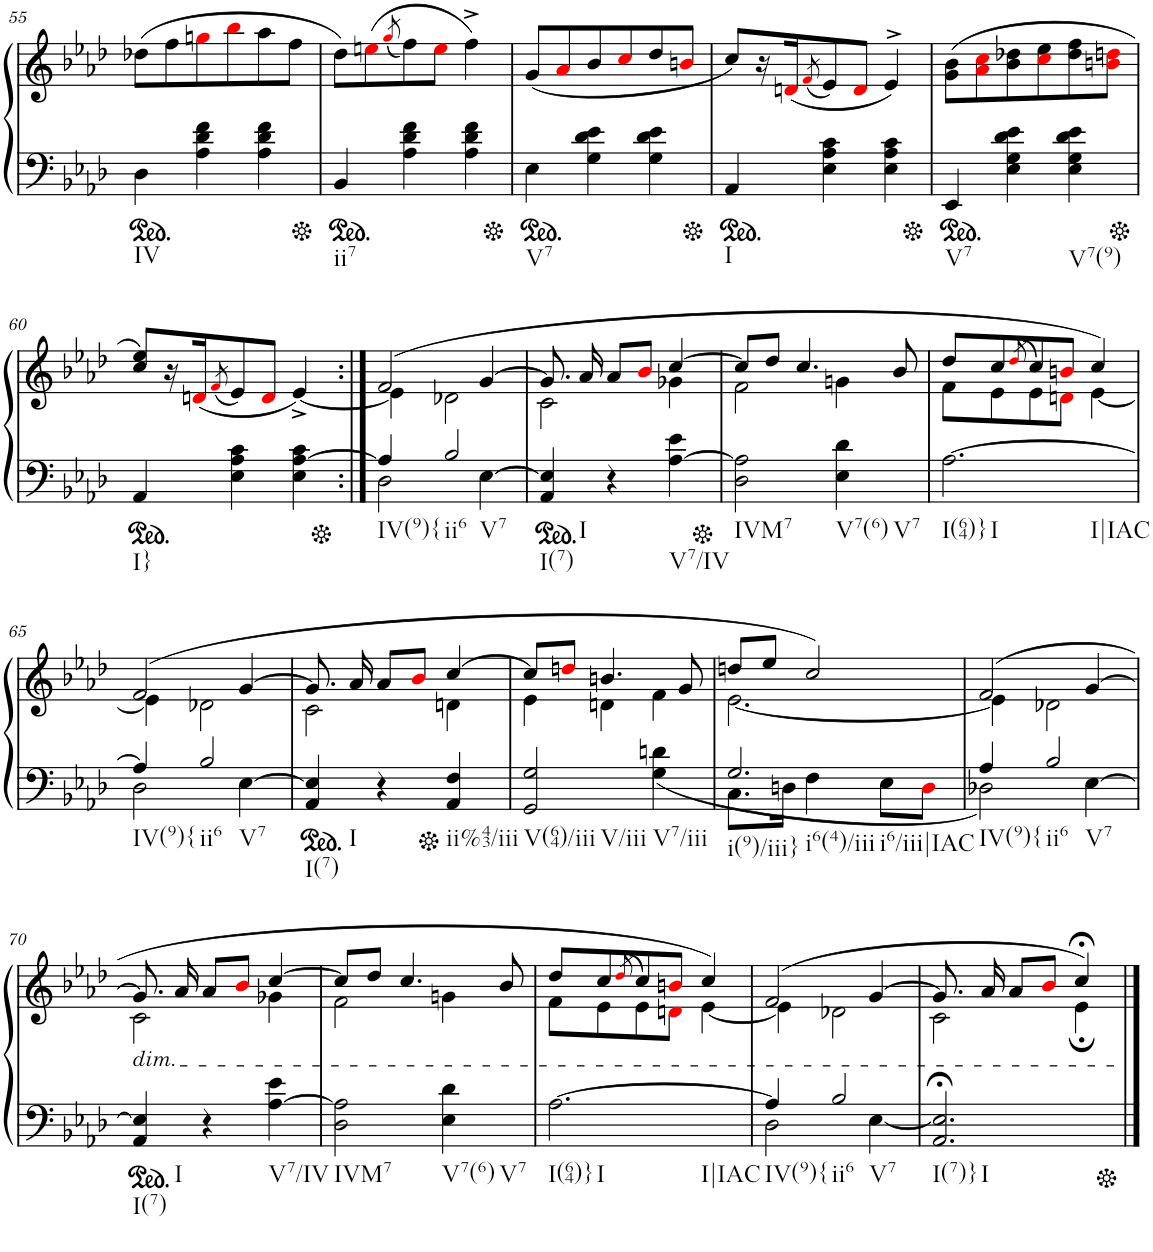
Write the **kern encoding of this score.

**kern	**kern
*part2	*part1
*staff2	*staff1
*I"piano	*I"piano
*I'Pno	*I'Pno
!!LO:PB:g=z
*clefF4	*clefG2
*k[b-e-a-d-]	*k[b-e-a-d-]
*A-:	*A-:
*M3/4	*M3/4
*ped	*
=55	=55
!LO:TX:b:t=IV	!
4D-\	(8dd-X\L
.	8ff\
4A-\ 4d-\ 4f\	8ggni\
.	8bb-i\
4A-\ 4d-\ 4f\	8aa-\
.	8ff\J
=56	=56
*Xped	*
*ped	*
!LO:TX:b:t=ii7	!
4BB-/	8dd-\L)
.	(8eeni\
.	(8qggi/
4A-\ 4d-\ 4f\	8ff\)
.	8eei\J
4A-\ 4d-\ 4f\	4ff^\)
=57	=57
*Xped	*
*ped	*
!LO:TX:b:t=V7	!
4E-\	(8g/L
.	8a-i/
4G\ 4d-\ 4e-\	8b-/
.	8cci/
4G\ 4d-\ 4e-\	8dd-/
.	8bni/J
=58	=58
*Xped	*
*ped	*
!LO:TX:b:t=I	!
4AA-/	8cc/L)
.	16r
.	(16dni/J
.	(8qfi/
4E-\ 4A-\ 4c\	8e-/)
.	8di/J
4E-\ 4A-\ 4c\	4e-^>/)
=59	=59
*Xped	*
*ped	*
!LO:TX:b:t=V7	!
4EE-/	(8g\ 8b-\L
.	8a-i\ 8cci\
4E-\ 4G\ 4d-\ 4e-\	8b-\ 8dd-X\
.	8cci\ 8ee-\
!LO:TX:b:t=V7(9)	!
4E-\ 4G\ 4d-\ 4e-\	8dd-\ 8ff\
.	8bni\ 8ddni\J
!!LO:LB:g=z
=60	=60
*Xped	*
*ped	*
!LO:TX:b:t=I}	!
4AA-/	8cc/ 8ee-/L)
.	16r
.	(16dni/J
.	(8qfi/
4E-\ 4A-\ 4c\	8e-/)
.	8di/J
4E-\ [4A-\ 4c\	[<4e-^/)
=61:|!	=61:|!
*Xped	*
*^	*^
!LO:TX:b:t=IV(9){	!	!	!
4A-/]	2D-\	(2f/	4e-\]
!LO:TX:b:t=ii6	!	!	!
!LO:TX:b:t=V7	!	!	!
2B-/	.	.	2d-X\
.	[>4E-\	[4g/	.
*v	*v	*	*
=62	=62	=62
*ped	*	*
*^	*	*
!LO:TX:b:t=I(7)	!	!	!
!LO:TX:b:t=I	!	!	!
*v	*v	*	*
4AA-/ 4E-/]	8.g/]	2c\
.	16a-/	.
4r	8a-/L	.
.	8b-i/J	.
!LO:TX:b:t=V7/IV	!	!
[>4A-\ 4e-\	[4cc/	4g-X\
=63	=63	=63
*Xped	*	*
!LO:TX:b:t=IVM7	!	!
2D-\ 2A-\]	8cc/L]	2f\
.	8dd-/J	.
.	4.cc/	.
!LO:TX:b:t=V7(6)	!	!
!LO:TX:b:t=V7	!	!
4E-\ 4d-\	.	4gn\
.	8b-/	.
=64	=64	=64
!LO:TX:b:t=I(64)}	!	!
!LO:TX:b:t=I	!	!
!LO:TX:b:t=I|IAC	!	!
[>2.A-\	8dd-/L	8f\L
.	8cc/	8e-\
.	(8qdd-i/	.
.	8cc/)	8e-\
.	8bni/J	8dni\J
.	4cc/)	[4e-\
!!LO:LB:g=z	!!
=65	=65	=65
*^	*	*
!LO:TX:b:t=IV(9){	!	!	!
4A-/]	2D-\	(2f/	4e-\]
!LO:TX:b:t=ii6	!	!	!
!LO:TX:b:t=V7	!	!	!
2B-/	.	.	2d-X\
.	[>4E-\	[4g/	.
*v	*v	*	*
=66	=66	=66
*ped	*	*
*^	*	*
!LO:TX:b:t=I(7)	!	!	!
!LO:TX:b:t=I	!	!	!
*v	*v	*	*
4AA-/ 4E-/]	8.g/]	2c\
.	16a-/	.
4r	8a-/L	.
.	8b-i/J	.
*Xped	*	*
!LO:TX:b:t=ii%43/iii	!	!
4AA-/ 4F/	[4cc/	4dn\
=67	=67	=67
*^	*	*
!LO:TX:b:t=V(64)/iii	!	!	!
!LO:TX:b:t=V/iii	!	!	!
2GG/ 2G/	2ryy	8cc/L]	4e-\
.	.	8ddni/J	.
.	.	4.bn/	4dn\
!LO:TX:b:t=V7/iii	!	!	!
(4dn\	4G\	.	4f\
.	.	8g/	.
=68	=68	=68	=68
!LO:TX:b:t=i(9)/iii}	!	!	!
!LO:TX:b:t=i6(4)/iii	!	!	!
!LO:TX:b:t=i6/iii|IAC	!	!	!
2.G/	8.C\L	8ddn/L	[2.e-\
.	.	8ee-/J	.
.	16Dn\Jk	.	.
.	4F\	2cc/)	.
.	8E-\L	.	.
.	8Di\J	.	.
=69	=69	=69	=69
!LO:TX:b:t=IV(9){	!	!	!
4A-/	2D-X\)	(2f/	4e-\]
!LO:TX:b:t=ii6	!	!	!
!LO:TX:b:t=V7	!	!	!
2B-/	.	.	2d-X\
.	[>4E-\	[4g/	.
*v	*v	*	*
!!LO:LB:g=z	!!
=70	=70	=70
*ped	*	*
*^	*	*
!	!	!LO:TX:b:i:t=dim.	!
!LO:TX:b:t=I(7)	!	!	!
!LO:TX:b:t=I	!	!	!
*v	*v	*	*
4AA-/ 4E-/]	8.g/]	2c\
.	16a-/	.
4r	8a-/L	.
.	8b-i/J	.
!LO:TX:b:t=V7/IV	!	!
[>4A-\ 4e-\	[4cc/	4g-X\
=71	=71	=71
!LO:TX:b:t=IVM7	!	!
2D-\ 2A-\]	8cc/L]	2f\
.	8dd-/J	.
.	4.cc/	.
!LO:TX:b:t=V7(6)	!	!
!LO:TX:b:t=V7	!	!
4E-\ 4d-\	.	4gn\
.	8b-/	.
=72	=72	=72
!LO:TX:b:t=I(64)}	!	!
!LO:TX:b:t=I	!	!
!LO:TX:b:t=I|IAC	!	!
[>2.A-\	8dd-/L	8f\L
.	8cc/	8e-\
.	(8qdd-i/	.
.	8cc/)	8e-\
.	8bni/J	8dni\J
.	4cc/)	[4e-\
=73	=73	=73
*^	*	*
!LO:TX:b:t=IV(9){	!	!	!
4A-/]	2D-\	(2f/	4e-\]
!LO:TX:b:t=ii6	!	!	!
!LO:TX:b:t=V7	!	!	!
2B-/	.	.	2d-X\
.	[4E-\	[4g/	.
=74	=74	=74	=74
!LO:TX:b:t=I(7)}	!	!	!
!LO:TX:b:t=I	!	!	!
*v	*v	*	*
2.AA-/;< 2.E-/];<	8.g/]	2c\
.	16a-/	.
.	8a-/L	.
.	8b-i/J	.
.	4cc;</)	4e-;\
*Xped	*	*
*	*v	*v
==	==
*-	*-
